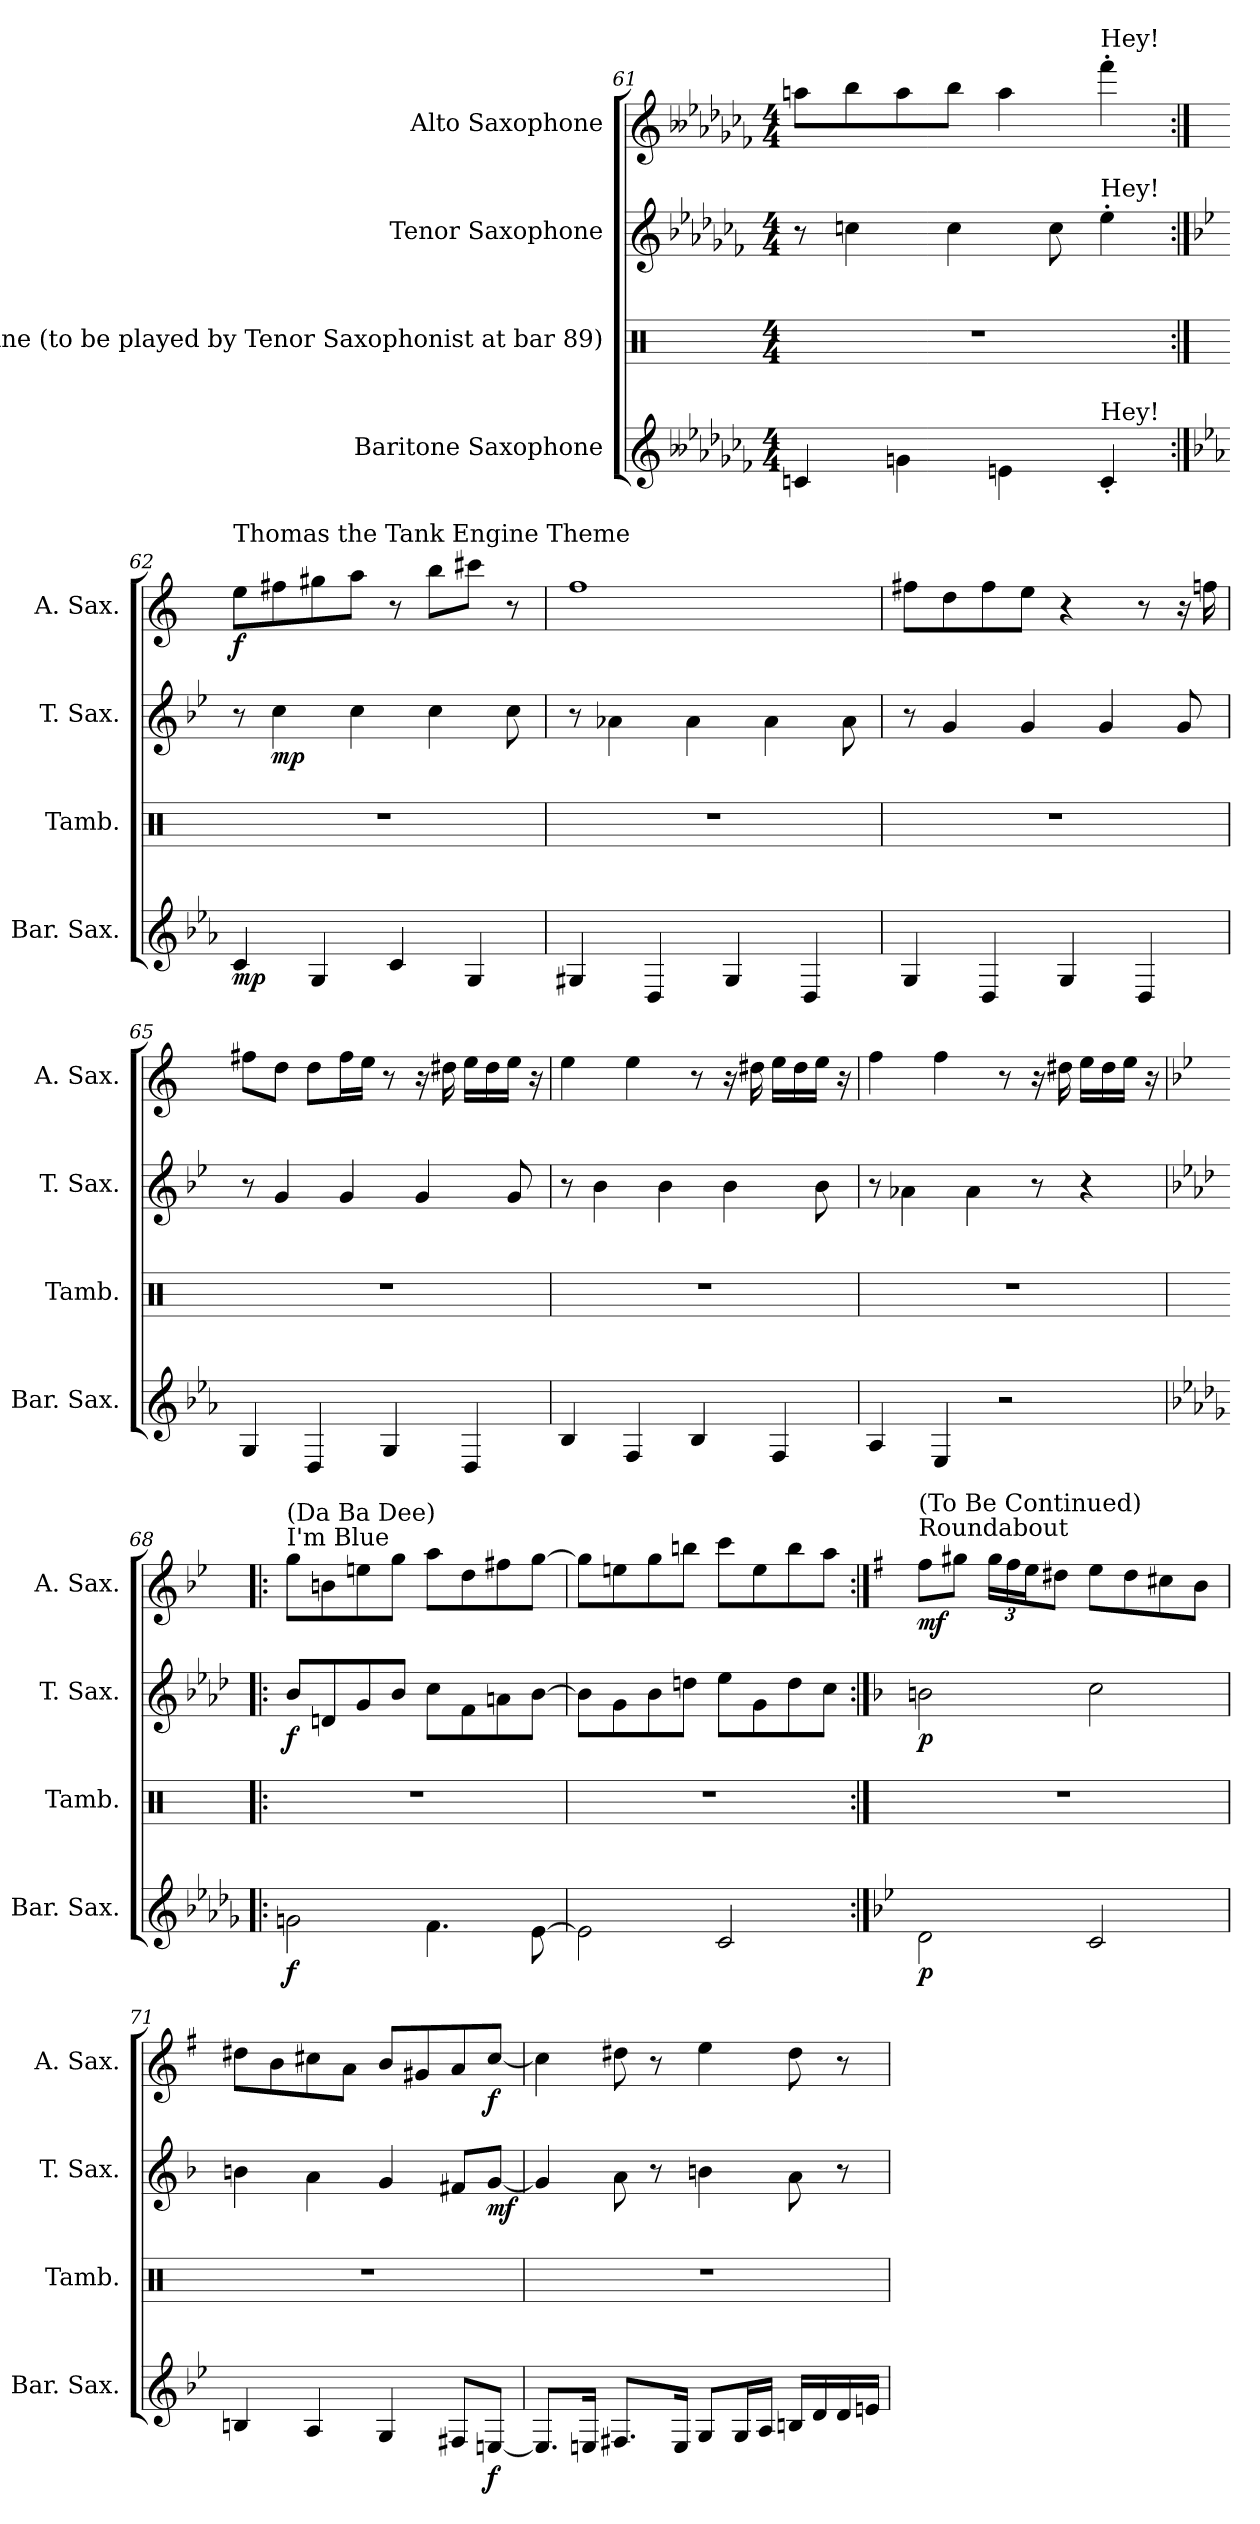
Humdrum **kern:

**kern	**dynam	**kern	**kern	**dynam	**kern	**dynam
*part4	*part4	*part3	*part2	*part2	*part1	*part1
*staff4	*staff4	*staff3	*staff2	*staff2	*staff1	*staff1
*I"Baritone Saxophone	*	*I"Tambourine (to be played by Tenor Saxophonist at bar 89)	*I"Tenor Saxophone	*	*I"Alto Saxophone	*
*I'Bar. Sax.	*	*I'Tamb.	*I'T. Sax.	*	*I'A. Sax.	*
!!LO:PB:g=z
*clefG2	*	*clefX	*clefG2	*	*clefG2	*
*ITrd12c21	*	*	*ITrd8c14	*	*ITrd5c9	*
*k[b--e-a-d-g-c-f-]	*	*k[]	*k[b-e-a-d-g-c-f-]	*	*k[b--e-a-d-g-c-f-]	*
*M4/4	*	*M4/4	*M4/4	*	*M4/4	*
=61	=61	=61	=61	=61	=61	=61
4Cn/	.	1r	8r	.	8ccn\L	.
.	.	.	4cn\	.	8dd-\	.
4Gn\	.	.	.	.	8cc\	.
.	.	.	4c\	.	8dd-\J	.
4En\	.	.	.	.	4cc\	.
.	.	.	8c\	.	.	.
!	!	!	!	!	!LO:TX:a:t=Hey!	!
!	!	!	!LO:TX:a:t=Hey!	!	!	!
!LO:TX:a:t=Hey!	!	!	!	!	!	!
4C'/	.	.	4e-'\	.	4aa-'\	.
=62:|!	=62:|!	=62:|!	=62:|!	=62:|!	=62:|!	=62:|!
*k[b-e-a-]	*	*	*k[b-e-]	*	*k[b-e-a-]	*
!	!	!	!	!	!LO:TX:a:t=Thomas the Tank Engine Theme	!
!	!LO:DY:b	!	!	!	!	!LO:DY:b
4C/	mp	1r	8r	.	8g\L	f
!	!	!	!	!LO:DY:b	!	!
.	.	.	4c\	mp	8an\	.
4GG/	.	.	.	.	8bn\	.
.	.	.	4c\	.	8cc\J	.
4C/	.	.	.	.	8r	.
.	.	.	4c\	.	8dd\L	.
4GG/	.	.	.	.	8een\J	.
.	.	.	8c\	.	8r	.
=63	=63	=63	=63	=63	=63	=63
4GG#X/	.	1r	8r	.	1a-	.
.	.	.	4A-X\	.	.	.
4DD/	.	.	.	.	.	.
.	.	.	4A-\	.	.	.
4GG#/	.	.	.	.	.	.
.	.	.	4A-\	.	.	.
4DD/	.	.	.	.	.	.
.	.	.	8A-\	.	.	.
=64	=64	=64	=64	=64	=64	=64
4GG/	.	1r	8r	.	8an\L	.
.	.	.	4G/	.	8f\	.
4DD/	.	.	.	.	8a\	.
.	.	.	4G/	.	8g\J	.
4GG/	.	.	.	.	4r	.
.	.	.	4G/	.	.	.
4DD/	.	.	.	.	8r	.
.	.	.	8G/	.	16r	.
.	.	.	.	.	16a-X\	.
!!LO:LB:g=z
=65	=65	=65	=65	=65	=65	=65
4GG/	.	1r	8r	.	8an\L	.
.	.	.	4G/	.	8f\J	.
4DD/	.	.	.	.	8f\L	.
.	.	.	4G/	.	16a\L	.
.	.	.	.	.	16g\JJ	.
4GG/	.	.	.	.	8r	.
.	.	.	4G/	.	16r	.
.	.	.	.	.	16f#X\	.
4DD/	.	.	.	.	16g\LL	.
.	.	.	.	.	16f#\	.
.	.	.	8G/	.	16g\JJ	.
.	.	.	.	.	16r	.
=66	=66	=66	=66	=66	=66	=66
4BB-/	.	1r	8r	.	4g\	.
.	.	.	4B-\	.	.	.
4FF/	.	.	.	.	4g\	.
.	.	.	4B-\	.	.	.
4BB-/	.	.	.	.	8r	.
.	.	.	4B-\	.	16r	.
.	.	.	.	.	16f#X\	.
4FF/	.	.	.	.	16g\LL	.
.	.	.	.	.	16f#\	.
.	.	.	8B-\	.	16g\JJ	.
.	.	.	.	.	16r	.
=67	=67	=67	=67	=67	=67	=67
4AA-/	.	1r	8r	.	4a-\	.
.	.	.	4A-X\	.	.	.
4EE-/	.	.	.	.	4a-\	.
.	.	.	4A-\	.	.	.
2r	.	.	.	.	8r	.
.	.	.	8r	.	16r	.
.	.	.	.	.	16f#X\	.
.	.	.	4r	.	16g\LL	.
.	.	.	.	.	16f#\	.
.	.	.	.	.	16g\JJ	.
.	.	.	.	.	16r	.
!!LO:LB:g=z
=68!|:	=68!|:	=68!|:	=68!|:	=68!|:	=68!|:	=68!|:
*k[b-e-a-d-g-]	*	*	*k[b-e-a-d-]	*	*k[b-e-a-d-g-]	*
!	!	!	!	!	!LO:TX:a:t=I'm Blue	!
!	!	!	!	!	!LO:TX:a:t=(Da Ba Dee)	!
!	!LO:DY:b	!	!	!LO:DY:b	!	!
2Gn\	f	1r	8B-/L	f	8b-\L	.
.	.	.	8Dn/	.	8dn\	.
.	.	.	8G/	.	8gn\	.
.	.	.	8B-/J	.	8b-\J	.
4.F\	.	.	8c\L	.	8cc\L	.
.	.	.	8F\	.	8f\	.
.	.	.	8An\	.	8an\	.
[8E-\	.	.	[8B-\J	.	[8b-\J	.
=69	=69	=69	=69	=69	=69	=69
2E-\]	.	1r	8B-\L]	.	8b-\L]	.
.	.	.	8G\	.	8gn\	.
.	.	.	8B-\	.	8b-\	.
.	.	.	8dn\J	.	8ddn\J	.
2C/	.	.	8e-\L	.	8ee-\L	.
.	.	.	8G\	.	8g\	.
.	.	.	8d\	.	8dd\	.
.	.	.	8c\J	.	8cc\J	.
=70:|!	=70:|!	=70:|!	=70:|!	=70:|!	=70:|!	=70:|!
*k[b-e-]	*	*	*k[b-]	*	*k[b-e-]	*
!	!	!	!	!	!LO:TX:a:t=Roundabout	!
!	!	!	!	!	!LO:TX:a:t=(To Be Continued)	!
!	!LO:DY:b	!	!	!LO:DY:b	!	!LO:DY:b
2D\	p	1r	2Bn\	p	8a\L	mf
.	.	.	.	.	8bn\J	.
*	*	*	*	*	*Xbrackettup	*
.	.	.	.	.	24b\LL	.
.	.	.	.	.	24a\	.
.	.	.	.	.	24g\J	.
.	.	.	.	.	8f#X\J	.
2C/	.	.	2c\	.	8g\L	.
.	.	.	.	.	8f#\	.
.	.	.	.	.	8en\	.
.	.	.	.	.	8d\J	.
!!LO:PB:g=z
=71	=71	=71	=71	=71	=71	=71
4BBn/	.	1r	4Bn\	.	8f#X\L	.
.	.	.	.	.	8d\	.
4AA/	.	.	4A\	.	8en\	.
.	.	.	.	.	8c\J	.
4GG/	.	.	4G/	.	8d/L	.
.	.	.	.	.	8Bn/	.
8FF#X/L	.	.	8F#X/L	.	8c/	.
!	!LO:DY:b	!	!	!LO:DY:b	!	!LO:DY:b
[8EEn/J	f	.	[8G/J	mf	[8e/J	f
=72	=72	=72	=72	=72	=72	=72
8.EE/L]	.	1r	4G/]	.	4e\]	.
16EEn/Jk	.	.	.	.	.	.
8.FF#X/L	.	.	8A\	.	8f#X\	.
.	.	.	8r	.	8r	.
16EE/Jk	.	.	.	.	.	.
8GG/L	.	.	4Bn\	.	4g\	.
16GG/L	.	.	.	.	.	.
16AA/JJ	.	.	.	.	.	.
16BBn/LL	.	.	8A\	.	8f#\	.
16D/	.	.	.	.	.	.
16D/	.	.	8r	.	8r	.
16En/JJ	.	.	.	.	.	.
=	=	=	=	=	=	=
*-	*-	*-	*-	*-	*-	*-
